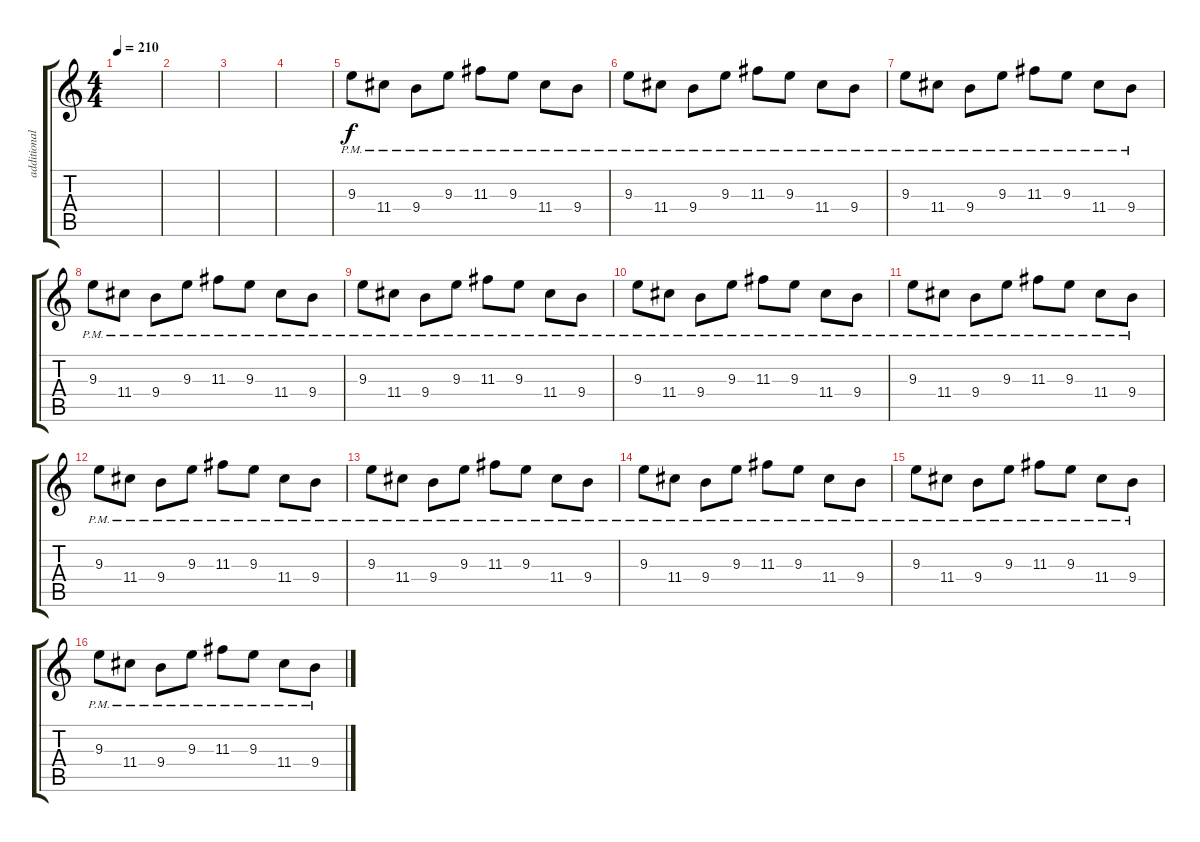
\track ("additional" "additional") {instrument overdrivenguitar}
\staff {score tabs}
\tuning (E4 B3 G3 D3 A2 E2) {hide}
\ts (4 4)
\tempo 210
\clef g2
\ks c
|
|
|
|
9.3{pm}.8 11.4{pm}.8 9.4{pm}.8 9.3{pm}.8 11.3{pm}.8 9.3{pm}.8 11.4{pm}.8 9.4{pm}.8 |
9.3{pm}.8 11.4{pm}.8 9.4{pm}.8 9.3{pm}.8 11.3{pm}.8 9.3{pm}.8 11.4{pm}.8 9.4{pm}.8 |
9.3{pm}.8 11.4{pm}.8 9.4{pm}.8 9.3{pm}.8 11.3{pm}.8 9.3{pm}.8 11.4{pm}.8 9.4{pm}.8 |
9.3{pm}.8 11.4{pm}.8 9.4{pm}.8 9.3{pm}.8 11.3{pm}.8 9.3{pm}.8 11.4{pm}.8 9.4{pm}.8 |
9.3{pm}.8 11.4{pm}.8 9.4{pm}.8 9.3{pm}.8 11.3{pm}.8 9.3{pm}.8 11.4{pm}.8 9.4{pm}.8 |
9.3{pm}.8 11.4{pm}.8 9.4{pm}.8 9.3{pm}.8 11.3{pm}.8 9.3{pm}.8 11.4{pm}.8 9.4{pm}.8 |
9.3{pm}.8 11.4{pm}.8 9.4{pm}.8 9.3{pm}.8 11.3{pm}.8 9.3{pm}.8 11.4{pm}.8 9.4{pm}.8 |
9.3{pm}.8 11.4{pm}.8 9.4{pm}.8 9.3{pm}.8 11.3{pm}.8 9.3{pm}.8 11.4{pm}.8 9.4{pm}.8 |
9.3{pm}.8 11.4{pm}.8 9.4{pm}.8 9.3{pm}.8 11.3{pm}.8 9.3{pm}.8 11.4{pm}.8 9.4{pm}.8 |
9.3{pm}.8 11.4{pm}.8 9.4{pm}.8 9.3{pm}.8 11.3{pm}.8 9.3{pm}.8 11.4{pm}.8 9.4{pm}.8 |
9.3{pm}.8 11.4{pm}.8 9.4{pm}.8 9.3{pm}.8 11.3{pm}.8 9.3{pm}.8 11.4{pm}.8 9.4{pm}.8 |
9.3{pm}.8 11.4{pm}.8 9.4{pm}.8 9.3{pm}.8 11.3{pm}.8 9.3{pm}.8 11.4{pm}.8 9.4{pm}.8
